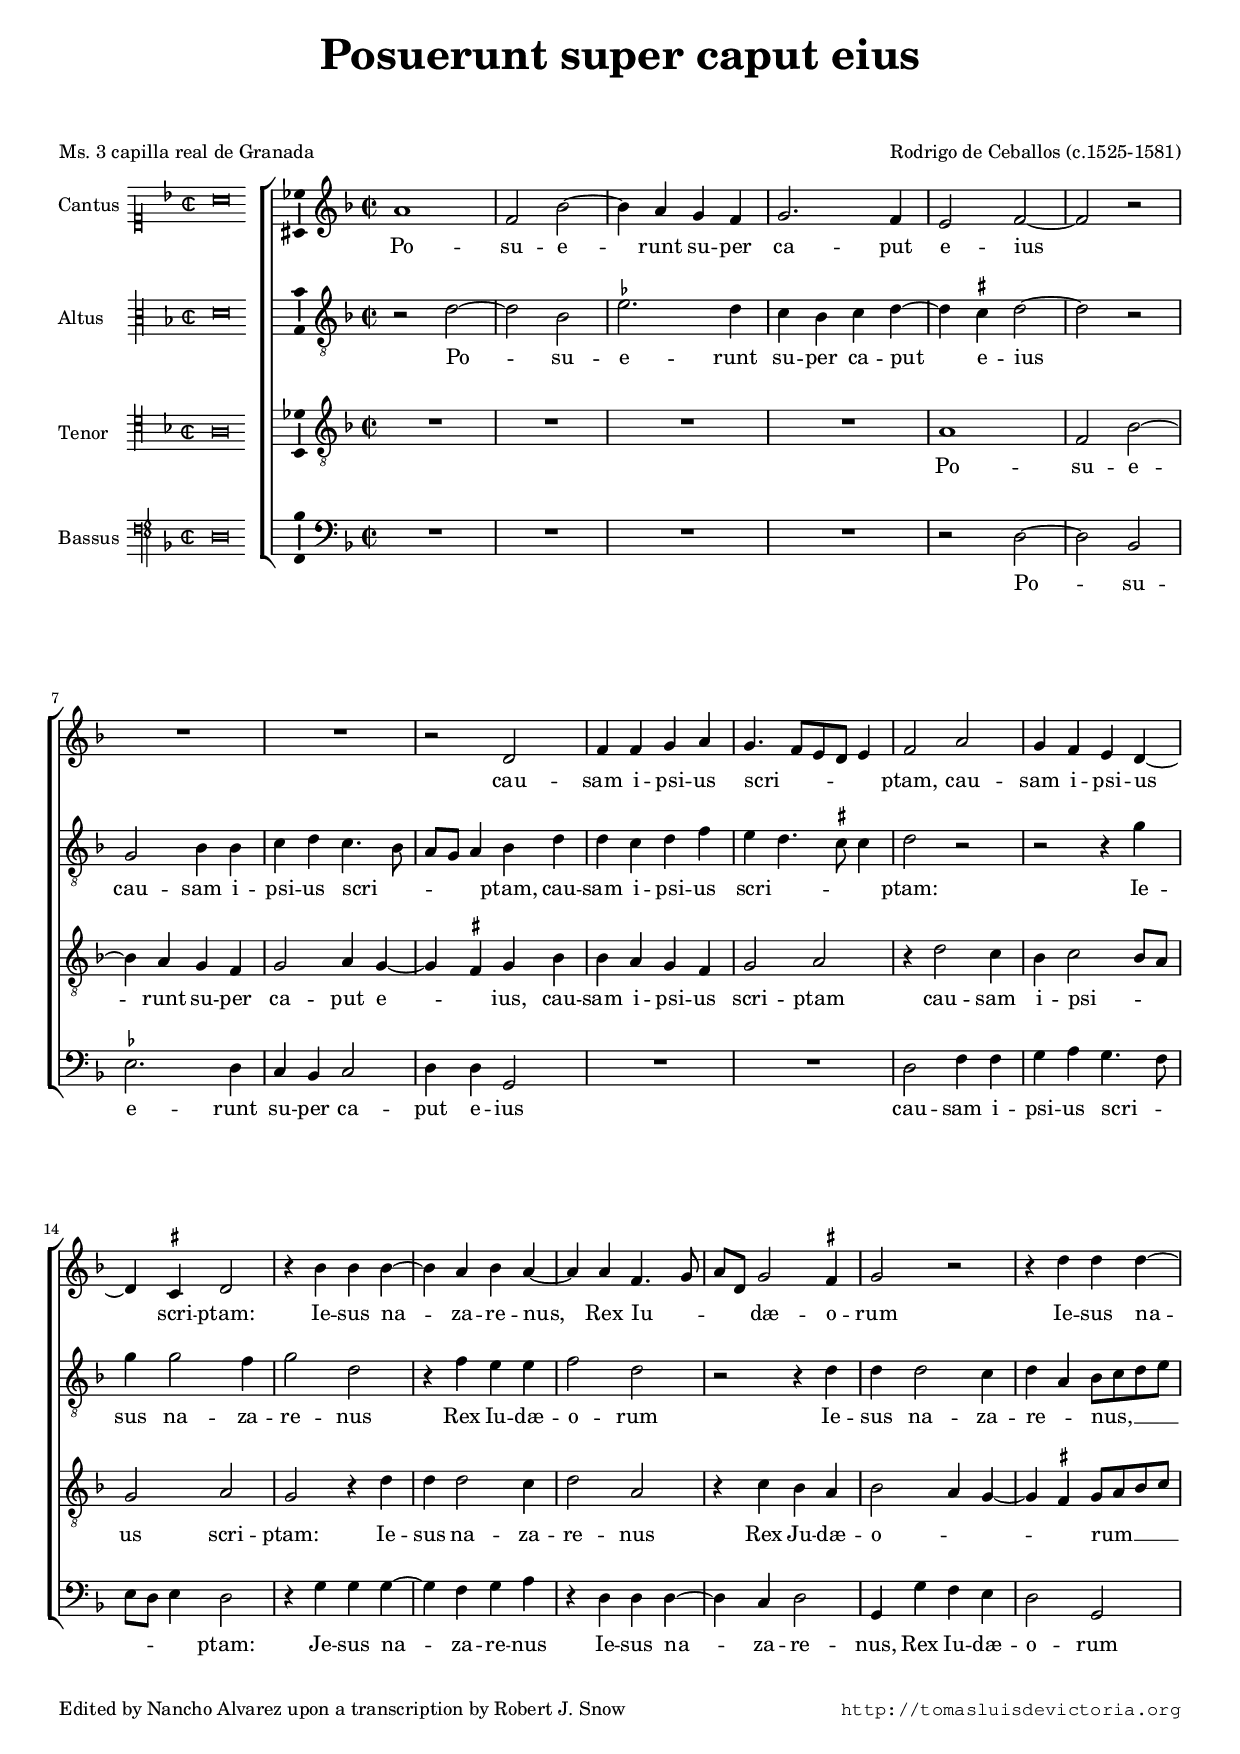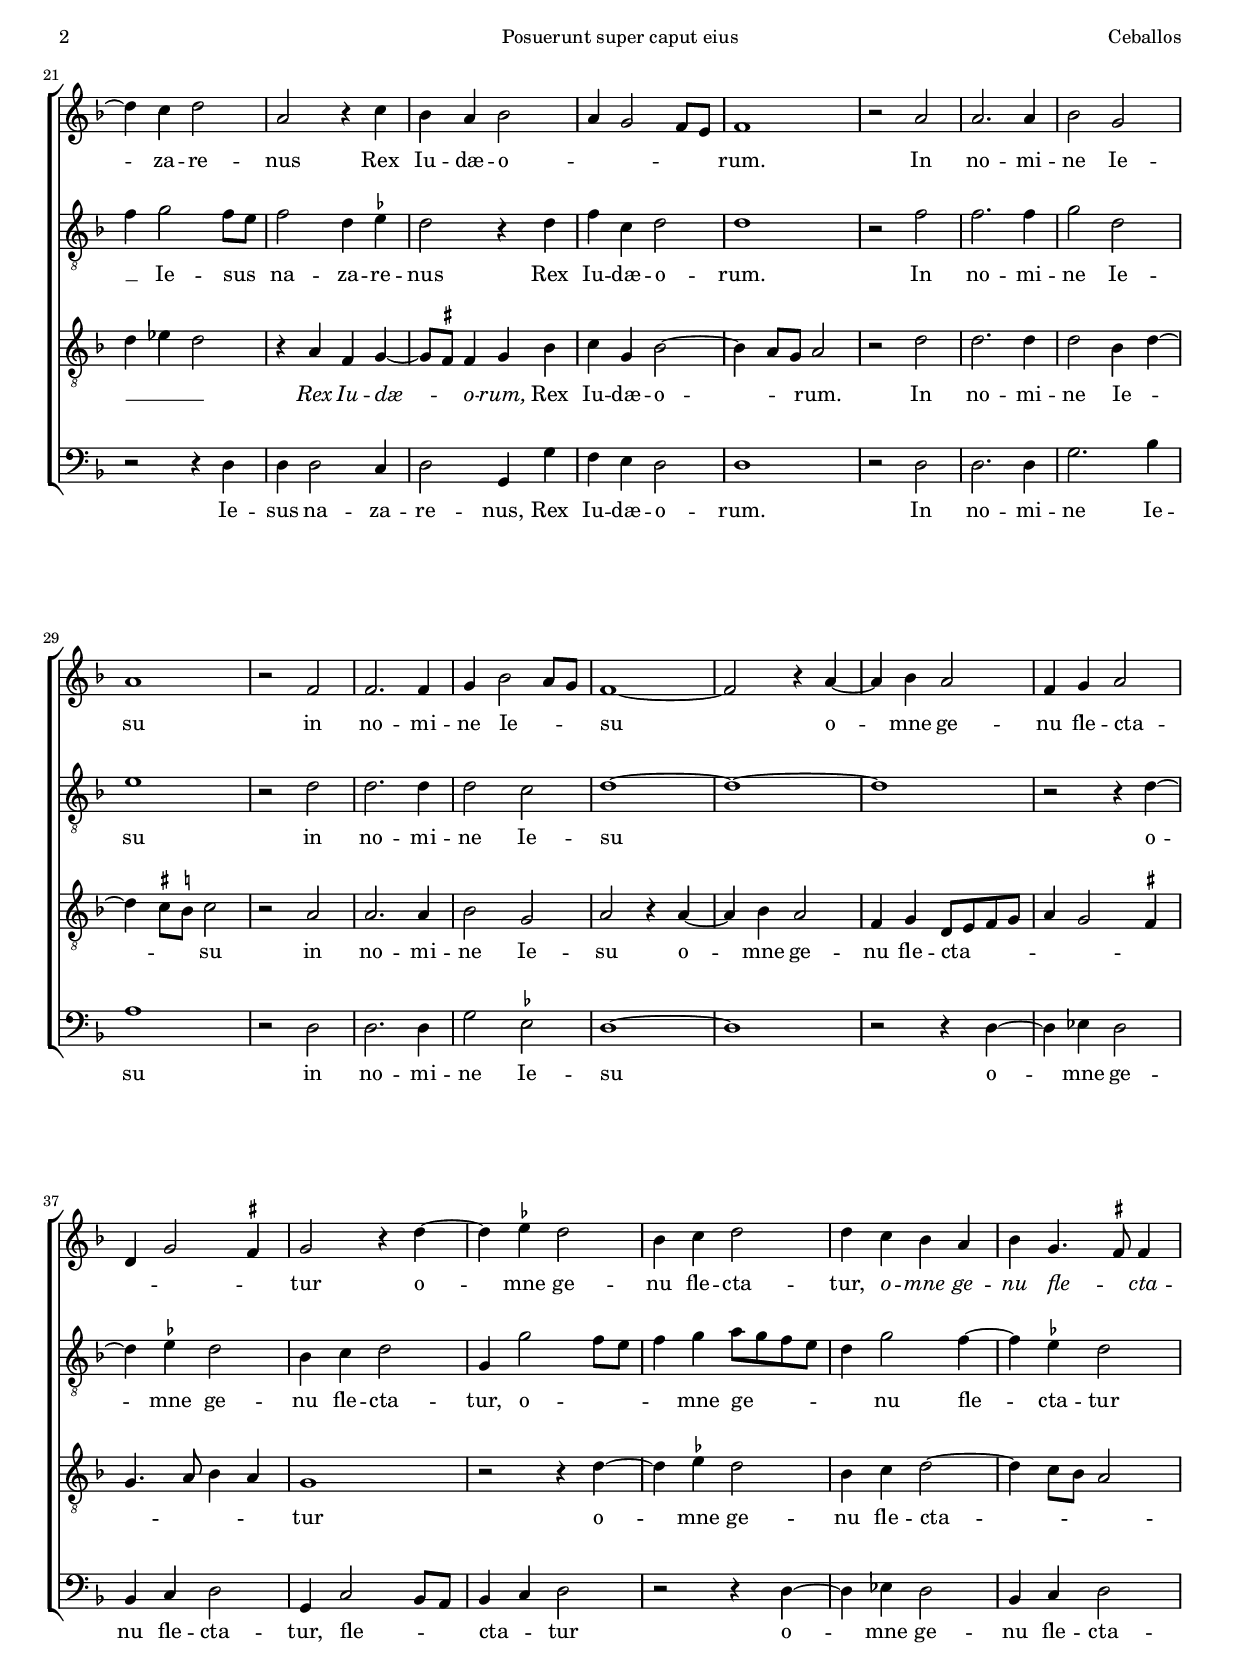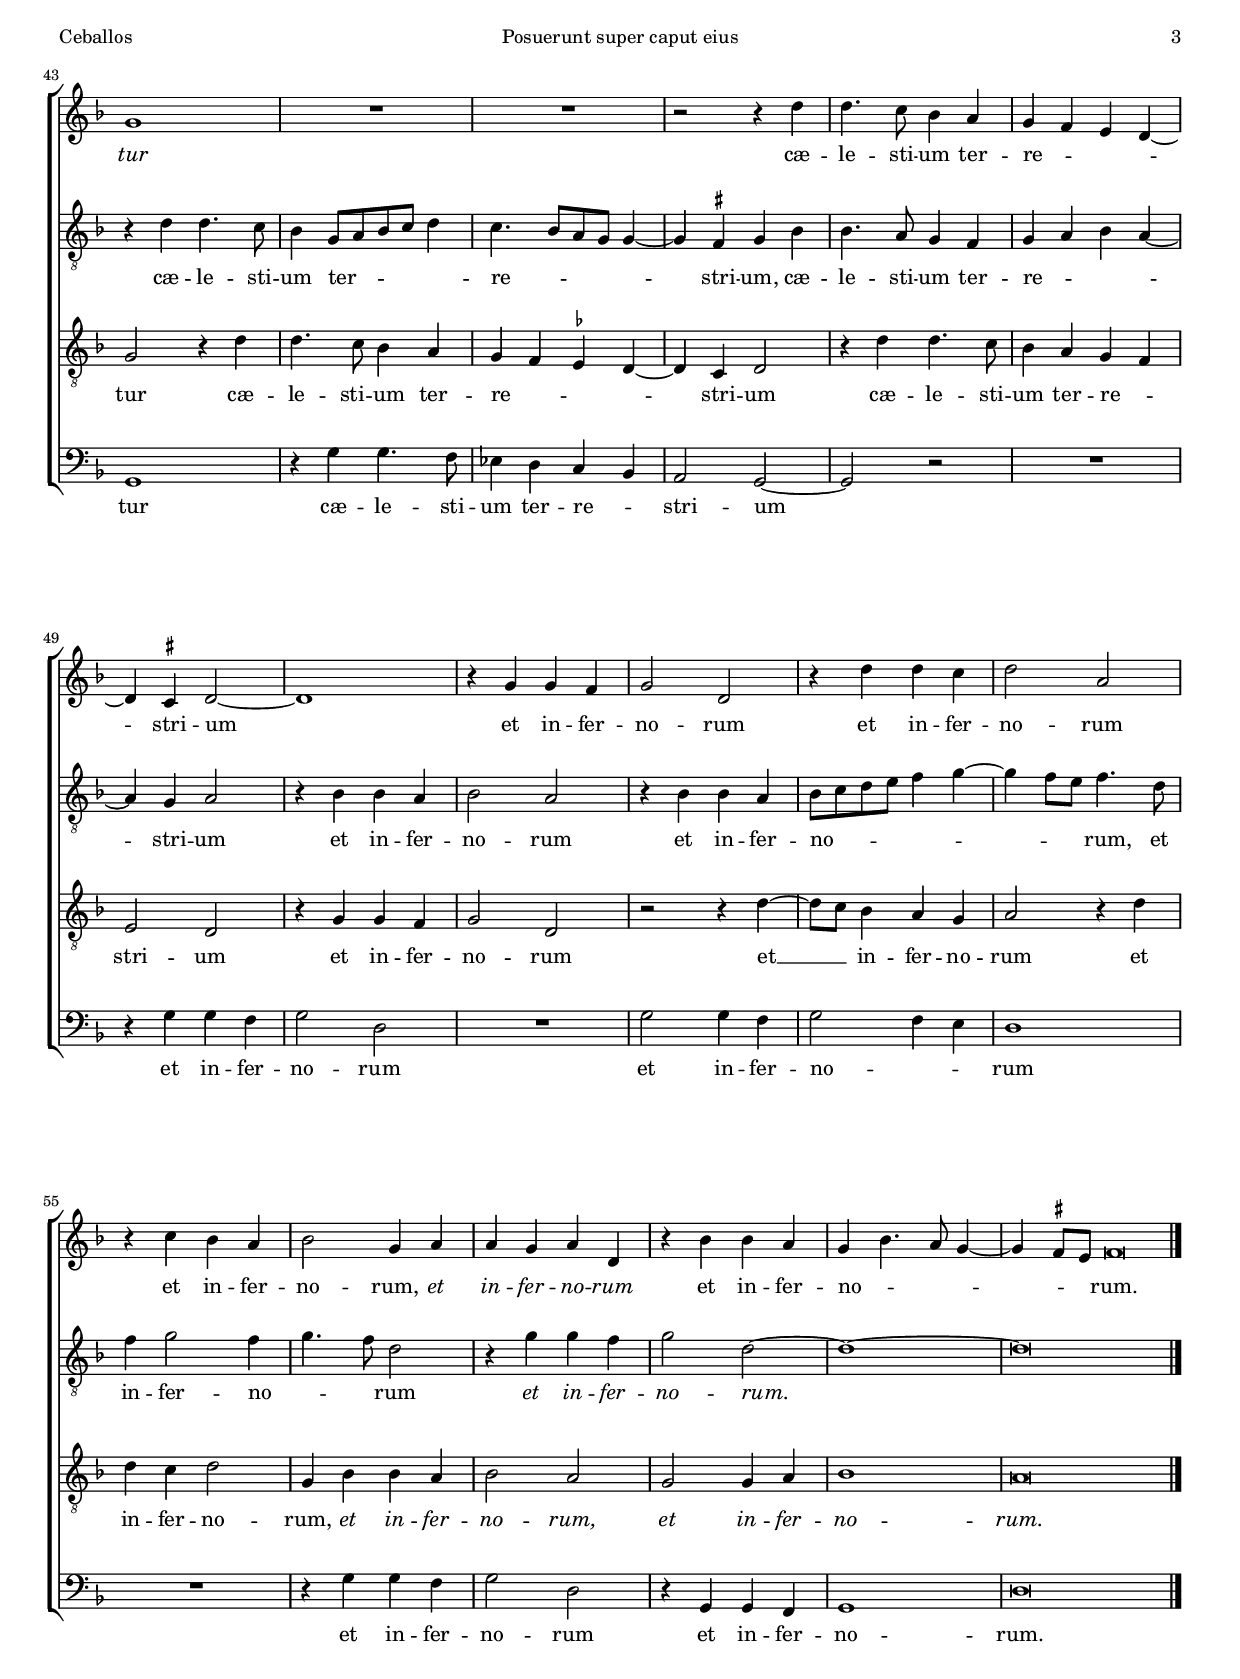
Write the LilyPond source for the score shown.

\version "2.18.0"

#(set-default-paper-size "a4")
#(set-global-staff-size 16.4)
#(ly:set-option 'point-and-click #f)
%mobile -s15.5 -i3.2

italicas=\override LyricText.font-shape = #'italic
rectas=\override LyricText.font-shape = #'upright
ss=\once \set suggestAccidentals = ##t
incipitwidth = 20
mtempo={\tempo 4 = 100}
mtempob={\tempo 4 = 50}
mt=#(define-music-function (parser location offset) (number?) ; move lyric text
      #{ \once \override LyricText.X-offset = -$offset #})

htitle="Posuerunt super caput eius"
hcomposer="Ceballos"

\header {
	title=\markup{\fontsize #3 "Posuerunt super caput eius"}
	%subtitle=""
	subsubtitle=\markup{\null \vspace #2 }
	composer="Rodrigo de Ceballos (c.1525-1581)"
        pdfauthor=\composer
	%opus="(-)"
	poet=\markup{"Ms. 3 capilla real de Granada"}
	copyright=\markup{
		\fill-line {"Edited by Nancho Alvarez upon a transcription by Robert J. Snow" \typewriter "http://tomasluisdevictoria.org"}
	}
%	tagline=""
}

global={\key f \major \time 2/2 \skip 1*60
	%\override Score.TimeSignature.break-visibility = #'#(#f #t #t)
	\bar "|."
}


cantus=\relative c''{
	a1
	f2 bes ~
	bes4 a g f
	g2. f4
	e2 f ~
	f r
	R1*2
	r2 d
	f4 f g a
	g4. f8[ e d] e4
	f2 a
	g4 f e d ~
	d \ss cis4 d2
	r4 bes' bes bes ~
	bes4 a bes a ~
	a a f4. g8 
	a8 d, g2 \ss fis4
	g2 r 
	r4 d' d d ~
	d4 c d2
	a2 r4 c
	bes a bes2
	a4 g2 f8 e
	f1
	r2 a
	a2. a4
	bes2 g
	a1
	r2 f
	f2. f4
	g4 bes2 a8 g
	f1 ~
	f2 r4 a ~
	a bes a2
	f4 g a2
	d,4 g2 \ss fis4
	g2 r4 d' ~
	d \ss ees d2
	bes4 c d2
	d4 c bes a 
	bes4 g4. \ss fis8 fis4
	g1
	R1*2
	r2 r4 d'
	d4. c8 bes4 a
	g f e d ~
	d \ss cis d2 ~
	d1
	r4 g g f
	g2 d
	r4 d' d c
	d2 a
	r4 c bes a
	bes2 g4 a 
	a g a d,
	r4 bes' bes a
	g4 bes4. a8 g4 ~
	g \ss fis8 e \mtempob fis\breve*1/4
}

altus=\relative c'{
	r2 d ~
	d bes
	\ss ees2. d4
	c4 bes c d ~
	d \ss cis d2 ~
	d r
	g,2 bes4 bes
	c d c4. bes8
	a8 g a4 bes d
	d c d f
	e d4. \ss cis8 cis4 % suena duro
	d2 r
	r2 r4 g
	g g2 f4
	g2 d
	r4 f e e
	f2 d
	r2 r4 d
	d d2 c4
	d4 a bes8 c d e
	f4 g2 f8 e
	f2 d4 \ss ees 
	d2 r4 d
	f c d2
	d1
	r2 f
	f2. f4
	g2 d
	e1
	r2 d
	d2. d4
	d2 c
	d1 ~
	d ~
	d
	r2 r4 d ~
	d4 \ss ees d2
	bes4 c d2
	g,4 g'2 f8 e
	f4 g a8 g f e
	d4 g2 f4 ~
	f \ss ees d2
	r4 d d4. c8
	bes4 g8[ a bes c] d4
	c4. bes8[ a g] g4 ~
	g \ss fis g bes
	bes4. a8 g4 f
	g a bes a ~
	a g a2
	r4 bes bes a
	bes2 a
	r4 bes bes a
	bes8 c d e f4 g ~
	g f8 e f4. d8
	f4 g2 f4
	g4. f8 d2
	r4 g g f
	g2 d ~
	d1 ~
	d\breve*1/2
}

tenor=\relative c'{
	R1*4
	a1
	f2 bes ~
	bes4 a g f
	g2 a4 g ~
	g \ss fis g bes
	bes a g f
	g2 a
	r4 d2 c4
	bes4 c2 bes8 a
	g2 a
	g r4 d'
	d4 d2 c4
	d2 a
	r4 c bes a
	bes2 a4 g ~
	g \ss fis g8 a bes c
	d4 ees d2
	r4 a f g ~
	g8 \ss fis fis4 g bes % suena duro
	c g bes2 ~
	bes4 a8 g a2
	r2 d
	d2. d4
	d2 bes4 d ~
	d4 \ss cis8 \ss b cis2
	r2 a
	a2. a4
	bes2 g
	a2 r4 a ~
	a4 bes a2
	f4 g d8 e f g
	a4 g2 \ss fis4 % Snow f
	g4. a8 bes4 a
	g1
	r2 r4 d' ~
	d4 \ss ees d2
	bes4 c d2 ~
	d4 c8 bes a2
	g2 r4 d' 
	d4. c8 bes4 a
	g f \ss ees d ~
	d c d2
	r4 d' d4. c8
	bes4 a g f
	e2 d
	r4 g g f
	g2 d
	r2 r4 d' ~
	d8 c bes4 a g
	a2 r4 d
	d c d2
	g,4 bes bes a
	bes2 a
	g2 g4 a
	bes1
	a\breve*1/2
}

bassus=\relative c{
	R1*4
	r2 d ~
	d bes
	\ss ees2. d4
	c bes c2
	d4 d g,2
	R1*2
	d'2 f4 f
	g4 a g4. f8
	e d e4 d2
	r4 g g g ~
	g4 f g a
	r4 d, d d ~
	d c d2
	g,4 g' f e
	d2 g,
	r2 r4 d'
	d4 d2 c4
	d2 g,4 g'
	f e d2
	d1
	r2 d
	d2. d4
	g2. bes4
	a1
	r2 d,
	d2. d4
	g2 \ss ees % Snow e
	d1 ~
	d
	r2 r4 d ~
	d ees d2
	bes4 c d2
	g,4 c2 bes8 a
	bes4 c d2
	r2 r4 d ~
	d ees d2
	bes4 c d2
	g,1
	r4 g' g4. f8
	ees4 d c bes
	a2 g ~
	g r
	R1
	r4 g' g f
	g2 d 
	R1
	g2 g4 f
	g2 f4 e
	d1
	R1
	r4 g g f
	g2 d
	r4 g, g f
	g1
	d'\breve*1/2
}

textocantus=\lyricmode{
Po -- su -- e -- runt su -- per ca -- put e -- ius
cau -- sam i -- psi -- us scri -- _ _ _ _ ptam,
cau -- sam i -- psi -- us scri -- ptam:
Ie -- sus na -- za -- re -- nus,
Rex Iu -- _ _ _ dæ -- o -- rum
Ie -- sus na -- za -- re -- nus
Rex Iu -- dæ -- o -- _ _ _ _ rum.
In no -- mi -- ne Ie -- su 
in no -- mi -- ne Ie -- _ _ su
o -- mne ge -- nu fle -- cta -- _ _ _ tur
o -- mne ge -- nu fle -- cta -- tur,
\italicas
o -- mne ge -- nu fle -- _ cta -- tur
\rectas
cæ -- le -- sti -- um ter -- re -- _ _ _ stri -- um
et in -- fer -- no -- rum
et in -- fer -- no -- rum
et in -- fer -- no -- rum,
\italicas
et in -- fer -- no -- rum
\rectas
et in -- fer -- no -- _ _ _ _ _ rum.
}

textoaltus=\lyricmode{
Po -- su -- e -- runt su -- per ca -- put e -- ius
cau -- sam i -- psi -- us scri -- _ _ _ _ ptam,
cau -- sam i -- psi -- us \mt #1 scri -- _ _ _ ptam:
Ie -- sus na -- za -- re -- nus
Rex Iu -- dæ -- o -- rum
Ie -- sus na -- za -- re -- _ nus, __ _ _ _ _ 
Ie -- sus _ na -- za -- re -- nus
Rex Iu -- dæ -- o -- rum.
In no -- mi -- ne Ie -- su
in no -- mi -- ne Ie -- su
o -- mne ge -- nu fle -- cta -- tur,
o -- _ _ _ mne ge -- _ _ _ _ nu fle -- cta -- tur
cæ -- le -- sti -- um ter -- _ _ _ _ re -- _ _ _ _ stri -- um,
cæ -- le -- sti -- um ter -- re -- _ _ _ stri -- um
et in -- fer -- no -- rum
et in -- fer -- no -- _ _ _ _ _ _ _ \mt #1.5 rum,
et in -- fer -- no -- _ _ rum
\italicas
et in -- fer -- no -- rum.
}

textotenor=\lyricmode{
Po -- su -- e -- runt su -- per ca -- put e -- _ ius,
cau -- sam i -- psi -- us scri -- ptam
cau -- sam i -- psi -- _ _ us scri -- ptam:
Ie -- sus na -- za -- re -- nus 
Rex Ju -- dæ -- o -- _ _ _ rum __ _ _ _ _ _ _ 
\italicas
Rex Iu -- dæ -- _ o -- rum,
\rectas
Rex Iu -- dæ -- o -- _ _ rum.
In no -- mi -- ne Ie -- _ _ _ su
in no -- mi -- ne Ie -- su
o -- mne ge -- nu fle -- cta -- _ _ _ _ _ _ _ _ _ _ tur
o -- mne ge -- nu fle -- cta -- _ _ _ tur
cæ -- le -- \mt #1.5 sti -- \mt #.5 um ter -- re -- _ _ _ stri -- um
cæ -- le -- sti -- um ter -- re -- _ stri -- um
et in -- fer -- no -- rum
et __ _ in -- fer -- no -- rum
et in -- fer -- no -- rum,
\italicas
et in -- fer -- no -- rum,
et in -- fer -- no -- rum.
}

textobassus=\lyricmode{
Po -- su -- e -- runt su -- per ca -- put e -- ius
cau -- sam i -- psi -- us scri -- _ _ _ _ ptam:
Je -- sus na -- za -- re -- nus
Ie -- sus na -- za -- re -- nus,
Rex Iu -- dæ -- o -- rum
Ie -- sus na -- za -- re -- nus,
Rex Iu -- dæ -- o -- rum.
In no -- mi -- ne Ie -- su
in no -- mi -- ne Ie -- su
o -- mne ge -- nu fle -- cta -- tur,
fle -- _ _ cta -- _ tur
o -- mne ge -- nu fle -- cta -- tur
cæ -- le -- sti -- um ter -- re -- _ stri -- um
et in -- fer -- no -- rum
et in -- fer -- no -- _ _ rum
et in -- fer -- no -- rum
et in -- fer -- no -- rum.
}


incipitcantus=\markup{
	\score{
		{ 
		\set Staff.instrumentName="Cantus "
		\override NoteHead.style = #'neomensural
		\override Staff.TimeSignature.style = #'neomensural
		\cadenzaOn 
		\clef "petrucci-c1"
		\key f \major
		\time 2/2
                a'\breve
		} 

	\layout { line-width=\incipitwidth indent = 0 }
	}
}

incipitaltus=\markup{
	\score{
		{ 
		\set Staff.instrumentName="Altus    "
		\override NoteHead.style = #'neomensural 
		\override Staff.TimeSignature.style = #'neomensural
		\cadenzaOn 
		\clef "petrucci-c3"
		\key f \major
		\time 2/2
               d'\breve
		} 
	\layout { line-width=\incipitwidth indent = 0 }
	}
}


incipittenor=\markup{
	\score{
		{ 
		\set Staff.instrumentName="Tenor   "
		\override NoteHead.style = #'neomensural 
		\override Staff.TimeSignature.style = #'neomensural
		\cadenzaOn 
		\clef "petrucci-c4"
		\key f \major
		\time 2/2
                a\breve
		} 
	\layout { line-width=\incipitwidth indent=0 }
	}
}

incipitbassus=\markup{
	\score{
		{ 
		\set Staff.instrumentName="Bassus "
		\override NoteHead.style = #'neomensural
		\override Staff.TimeSignature.style = #'neomensural
		\cadenzaOn 
		\clef "petrucci-f4"
		\key f \major
		\time 2/2
                d\breve
		} 
	\layout { line-width=\incipitwidth indent = 0 }
	}
}

%\layout {
%       \context {\Voice
%               \remove Ligature_bracket_engraver
%               \consists Mensural_ligature_engraver
%       }
%       line-width=\incipitwidth
%       indent = 0
%}

\score {\transpose c' c'{
\new ChoirStaff<<

	\new Staff <<\global
	\new Voice="v1" {
		\set Staff.instrumentName=\incipitcantus
		\clef "treble"
		\cantus }
	\new Lyrics \lyricsto "v1" {\textocantus }
	>>

	\new Staff <<\global
	\new Voice="v2" {
		\set Staff.instrumentName=\incipitaltus
		\clef "G_8"
		\altus }
	\new Lyrics \lyricsto "v2" {\textoaltus }
	>>
	
	\new Staff <<\global
	\new Voice="v3" {
		\set Staff.instrumentName=\incipittenor
		\clef "G_8"
		\tenor }
	\new Lyrics \lyricsto "v3" {\textotenor }
	>>

	\new Staff <<\global
	\new Voice="v4" {
		\set Staff.instrumentName=\incipitbassus
		\clef "bass"
		\bassus }
	\new Lyrics \lyricsto "v4" {\textobassus }
	>>
	
>>

	} % transpose

\layout{ 
	\context {\Lyrics 
		\override VerticalAxisGroup.staff-affinity = #UP
		\override VerticalAxisGroup.nonstaff-relatedstaff-spacing =
			#'((basic-distance . 0) (minimum-distance . 0) (padding . 1))
		\override LyricText.font-size = #1.2
		\override LyricHyphen.minimum-distance = #0.5
	}
	\context {\Score 
		tempoHideNote = ##t
		\override BarNumber.padding = #2 
	}
	\context {\Voice 
		%melismaBusyProperties = #'()
		%autoBeaming = ##f
	}
	\context {\Staff 
                %\RemoveEmptyStaves
                %\override VerticalAxisGroup.remove-first = ##t
		\override VerticalAxisGroup.staff-staff-spacing =
			#'((basic-distance . 11) (minimum-distance . 0) (padding . 1))
		\consists Ambitus_engraver 
		\override LigatureBracket.padding = #1
	}
}

%\midi { \mtempo }

}


\paper{
	evenHeaderMarkup=\markup  \fill-line { \fromproperty #'page:page-number-string \htitle \hcomposer }
	oddHeaderMarkup= \markup  \fill-line { \on-the-fly #not-first-page \hcomposer \on-the-fly #not-first-page \htitle \on-the-fly #not-first-page \fromproperty #'page:page-number-string }
	%system-count=20
	%page-count = 8
	ragged-last-bottom = ##f
	indent=3.6\cm
	system-system-spacing =
	#'((basic-distance . 20) (minimum-distance . 0) (padding . 5))
	top-system-spacing = % header
	#'((basic-distance . 8) (minimum-distance . 0) (padding . 0))
	last-bottom-spacing = % footer
	#'((basic-distance . 12) (minimum-distance . 0) (padding . 0))
	markup-system-spacing.padding = #1.5
}
